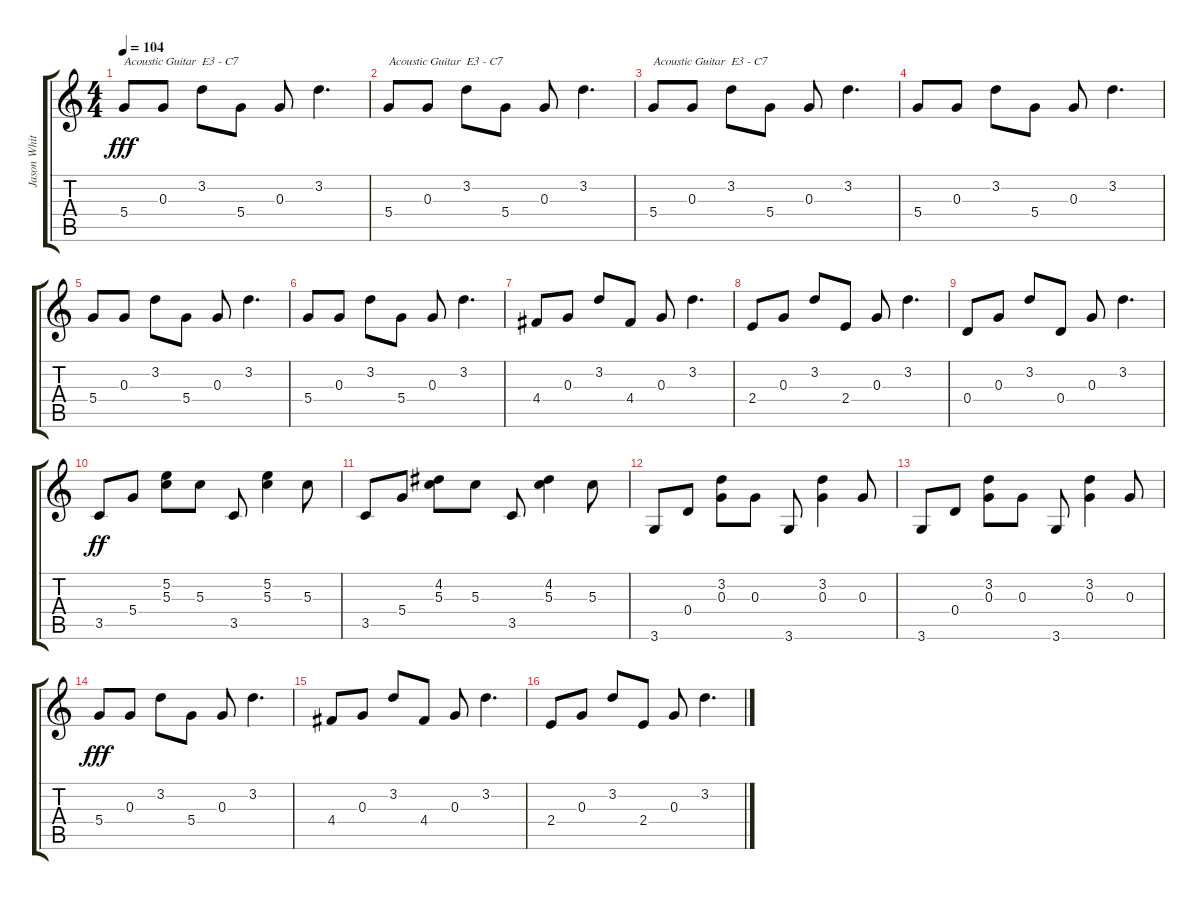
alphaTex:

\track ("Jason White " "Jason Whit") {instrument overdrivenguitar}
\staff {score tabs}
\tuning (E4 B3 G3 D3 A2 E2) {hide}
\ts (4 4)
\tempo 104
\clef g2
\ks c
5.4.8{txt "Acoustic Guitar  E3 - C7" dy fff instrument overdrivenguitar} 0.3.8 3.2.8 5.4.8 0.3.8 3.2.4{d} |
5.4.8{txt "Acoustic Guitar  E3 - C7"} 0.3.8 3.2.8 5.4.8 0.3.8 3.2.4{d} |
5.4.8{txt "Acoustic Guitar  E3 - C7"} 0.3.8 3.2.8 5.4.8 0.3.8 3.2.4{d} |
5.4.8 0.3.8 3.2.8 5.4.8 0.3.8 3.2.4{d} |
5.4.8 0.3.8 3.2.8 5.4.8 0.3.8 3.2.4{d} |
5.4.8 0.3.8 3.2.8 5.4.8 0.3.8 3.2.4{d} |
4.4.8 0.3.8 3.2.8 4.4.8 0.3.8 3.2.4{d} |
2.4.8 0.3.8 3.2.8 2.4.8 0.3.8 3.2.4{d} |
0.4.8 0.3.8 3.2.8 0.4.8 0.3.8 3.2.4{d} |
3.5.8{dy ff} 5.4.8 (5.2 5.3).8 5.3.8 3.5.8 (5.2 5.3).4 5.3.8 |
3.5.8 5.4.8 (4.2 5.3).8 5.3.8 3.5.8 (4.2 5.3).4 5.3.8 |
3.6.8 0.4.8 (3.2 0.3).8 0.3.8 3.6.8 (3.2 0.3).4 0.3.8 |
3.6.8 0.4.8 (3.2 0.3).8 0.3.8 3.6.8 (3.2 0.3).4 0.3.8 |
5.4.8{dy fff} 0.3.8 3.2.8 5.4.8 0.3.8 3.2.4{d} |
4.4.8 0.3.8 3.2.8 4.4.8 0.3.8 3.2.4{d} |
2.4.8 0.3.8 3.2.8 2.4.8 0.3.8 3.2.4{d}
